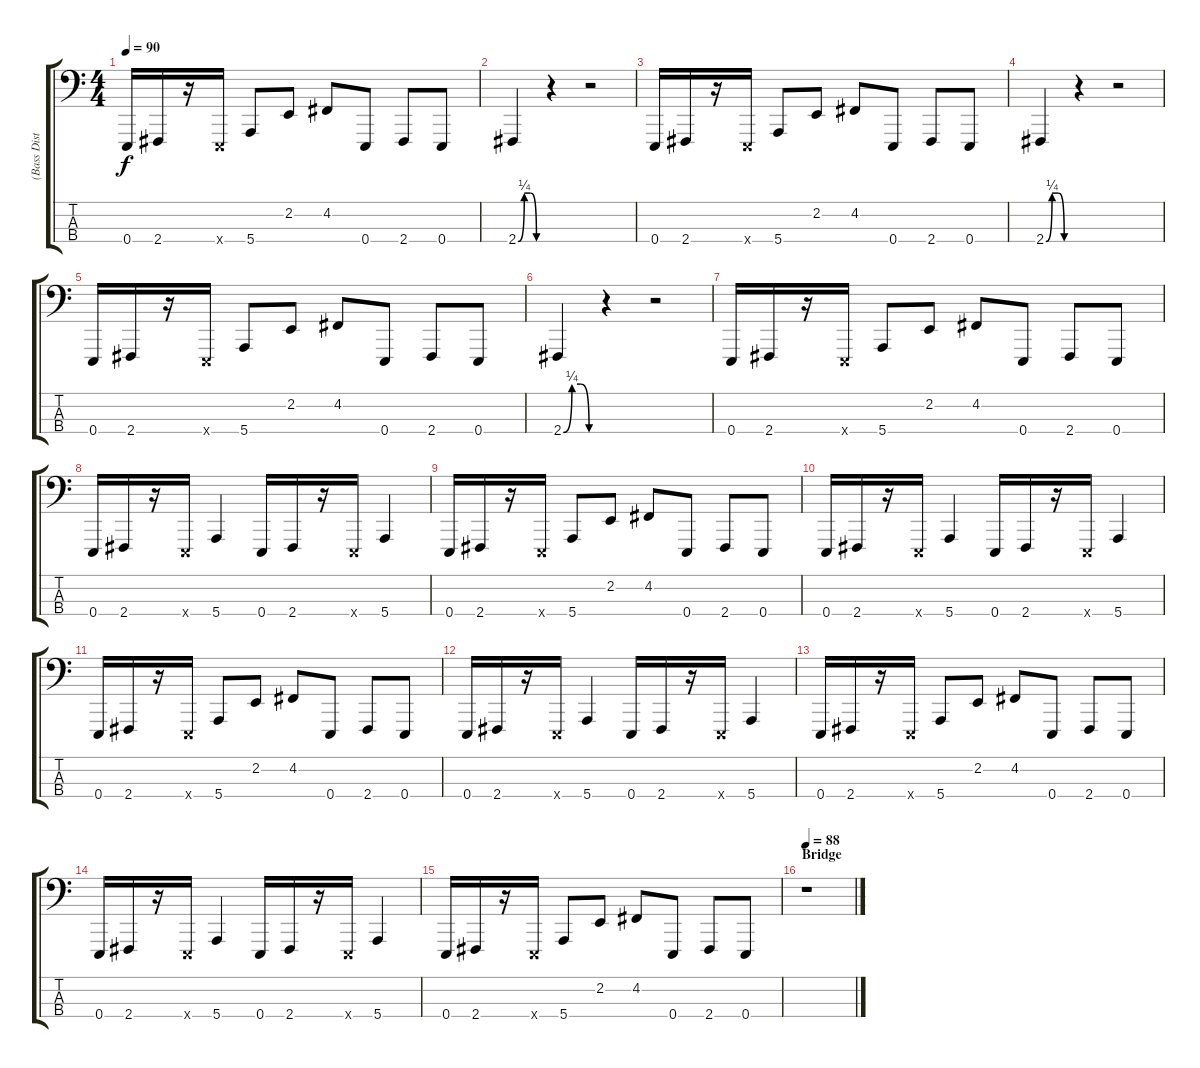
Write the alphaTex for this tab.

\track ("(Bass Distorsion)" "(Bass Dist") {instrument lead8bassandlead}
\staff {score tabs}
\tuning (G2 D2 A1 E1) {hide}
\ts (4 4)
\tempo 90
\clef f4
\ks c
0.4.16{dy f} 2.4.16 r.16 0.4{x}.16 5.4.8 2.2.8 4.2.8 0.4.8 2.4.8 0.4.8 |
2.4{be (custom 0 0 15 1 30 1 45 0 60 0)}.4 r.4 r.2 |
0.4.16 2.4.16 r.16 0.4{x}.16 5.4.8 2.2.8 4.2.8 0.4.8 2.4.8 0.4.8 |
2.4{be (custom 0 0 15 1 30 1 45 0 60 0)}.4 r.4 r.2 |
0.4.16 2.4.16 r.16 0.4{x}.16 5.4.8 2.2.8 4.2.8 0.4.8 2.4.8 0.4.8 |
2.4{be (custom 0 0 15 1 30 1 45 0 60 0)}.4 r.4 r.2 |
0.4.16 2.4.16 r.16 0.4{x}.16 5.4.8 2.2.8 4.2.8 0.4.8 2.4.8 0.4.8 |
0.4.16{volume 12} 2.4.16 r.16 0.4{x}.16 5.4.4 0.4.16 2.4.16 r.16 0.4{x}.16 5.4.4 |
0.4.16 2.4.16 r.16 0.4{x}.16 5.4.8 2.2.8 4.2.8 0.4.8 2.4.8 0.4.8 |
0.4.16 2.4.16 r.16 0.4{x}.16 5.4.4 0.4.16 2.4.16 r.16 0.4{x}.16 5.4.4 |
0.4.16 2.4.16 r.16 0.4{x}.16 5.4.8 2.2.8 4.2.8 0.4.8 2.4.8 0.4.8 |
0.4.16 2.4.16 r.16 0.4{x}.16 5.4.4 0.4.16 2.4.16 r.16 0.4{x}.16 5.4.4 |
0.4.16 2.4.16 r.16 0.4{x}.16 5.4.8 2.2.8 4.2.8 0.4.8 2.4.8 0.4.8 |
0.4.16 2.4.16 r.16 0.4{x}.16 5.4.4 0.4.16 2.4.16 r.16 0.4{x}.16 5.4.4 |
0.4.16 2.4.16 r.16 0.4{x}.16 5.4.8 2.2.8 4.2.8 0.4.8 2.4.8 0.4.8 |
\section ("" "Bridge")
\tempo 88
r.1{volume 9}
